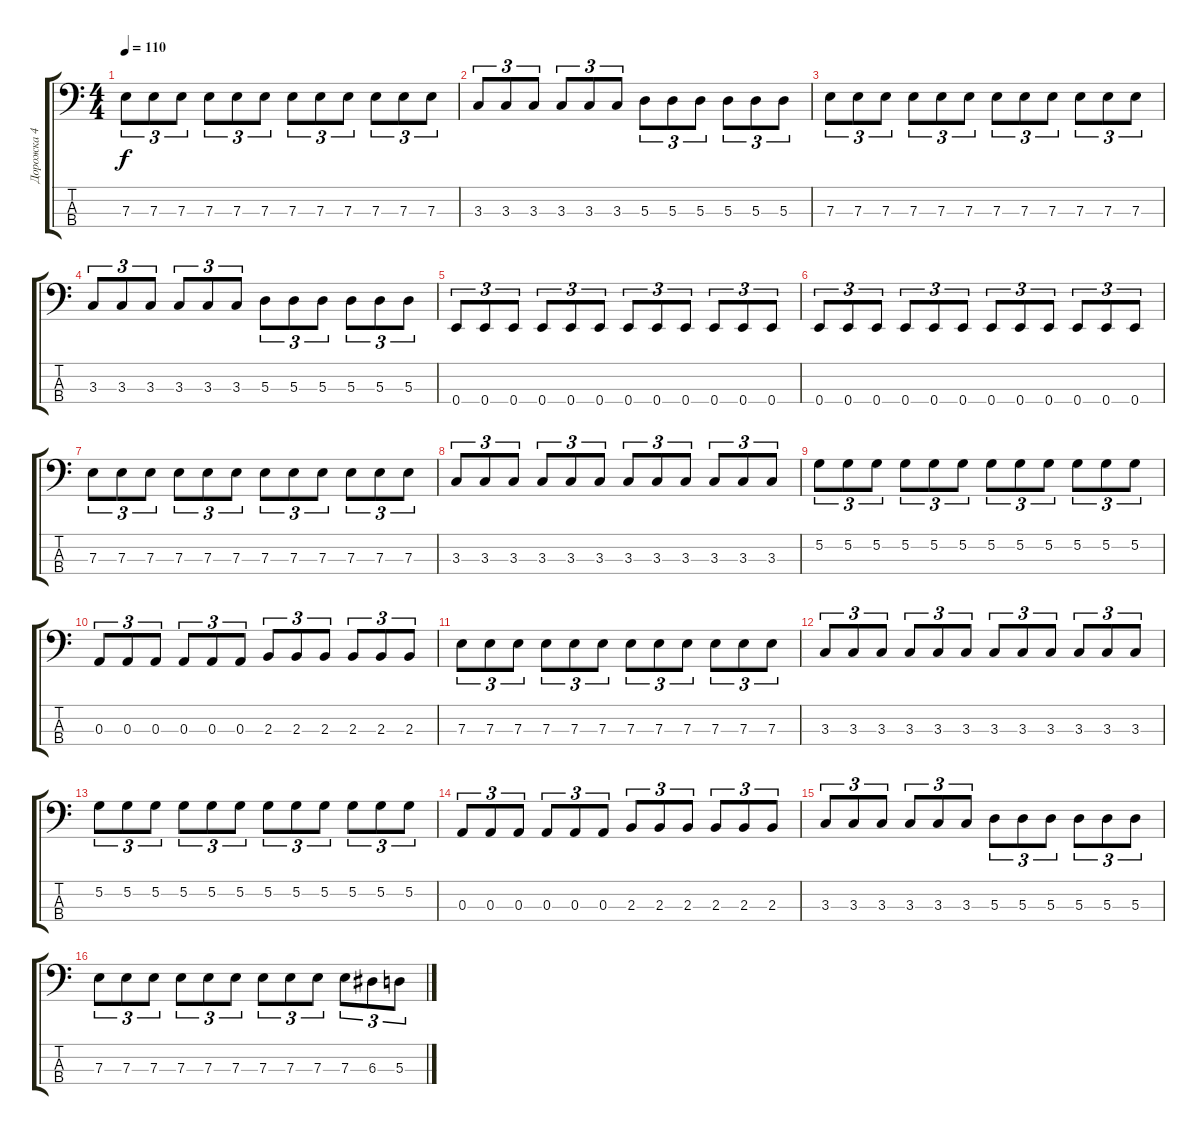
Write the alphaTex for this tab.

\track ("Дорожка 4" "Дорожка 4") {instrument electricbasspick}
\staff {score tabs}
\tuning (G2 D2 A1 E1) {hide}
\ts (4 4)
\tempo 110
\clef f4
\ks c
7.3.8{tu (3 2) dy f} 7.3.8{tu (3 2)} 7.3.8{tu (3 2)} 7.3.8{tu (3 2)} 7.3.8{tu (3 2)} 7.3.8{tu (3 2)} 7.3.8{tu (3 2)} 7.3.8{tu (3 2)} 7.3.8{tu (3 2)} 7.3.8{tu (3 2)} 7.3.8{tu (3 2)} 7.3.8{tu (3 2)} |
3.3.8{tu (3 2)} 3.3.8{tu (3 2)} 3.3.8{tu (3 2)} 3.3.8{tu (3 2)} 3.3.8{tu (3 2)} 3.3.8{tu (3 2)} 5.3.8{tu (3 2)} 5.3.8{tu (3 2)} 5.3.8{tu (3 2)} 5.3.8{tu (3 2)} 5.3.8{tu (3 2)} 5.3.8{tu (3 2)} |
7.3.8{tu (3 2)} 7.3.8{tu (3 2)} 7.3.8{tu (3 2)} 7.3.8{tu (3 2)} 7.3.8{tu (3 2)} 7.3.8{tu (3 2)} 7.3.8{tu (3 2)} 7.3.8{tu (3 2)} 7.3.8{tu (3 2)} 7.3.8{tu (3 2)} 7.3.8{tu (3 2)} 7.3.8{tu (3 2)} |
3.3.8{tu (3 2)} 3.3.8{tu (3 2)} 3.3.8{tu (3 2)} 3.3.8{tu (3 2)} 3.3.8{tu (3 2)} 3.3.8{tu (3 2)} 5.3.8{tu (3 2)} 5.3.8{tu (3 2)} 5.3.8{tu (3 2)} 5.3.8{tu (3 2)} 5.3.8{tu (3 2)} 5.3.8{tu (3 2)} |
0.4.8{tu (3 2)} 0.4.8{tu (3 2)} 0.4.8{tu (3 2)} 0.4.8{tu (3 2)} 0.4.8{tu (3 2)} 0.4.8{tu (3 2)} 0.4.8{tu (3 2)} 0.4.8{tu (3 2)} 0.4.8{tu (3 2)} 0.4.8{tu (3 2)} 0.4.8{tu (3 2)} 0.4.8{tu (3 2)} |
0.4.8{tu (3 2)} 0.4.8{tu (3 2)} 0.4.8{tu (3 2)} 0.4.8{tu (3 2)} 0.4.8{tu (3 2)} 0.4.8{tu (3 2)} 0.4.8{tu (3 2)} 0.4.8{tu (3 2)} 0.4.8{tu (3 2)} 0.4.8{tu (3 2)} 0.4.8{tu (3 2)} 0.4.8{tu (3 2)} |
7.3.8{tu (3 2)} 7.3.8{tu (3 2)} 7.3.8{tu (3 2)} 7.3.8{tu (3 2)} 7.3.8{tu (3 2)} 7.3.8{tu (3 2)} 7.3.8{tu (3 2)} 7.3.8{tu (3 2)} 7.3.8{tu (3 2)} 7.3.8{tu (3 2)} 7.3.8{tu (3 2)} 7.3.8{tu (3 2)} |
3.3.8{tu (3 2)} 3.3.8{tu (3 2)} 3.3.8{tu (3 2)} 3.3.8{tu (3 2)} 3.3.8{tu (3 2)} 3.3.8{tu (3 2)} 3.3.8{tu (3 2)} 3.3.8{tu (3 2)} 3.3.8{tu (3 2)} 3.3.8{tu (3 2)} 3.3.8{tu (3 2)} 3.3.8{tu (3 2)} |
5.2.8{tu (3 2)} 5.2.8{tu (3 2)} 5.2.8{tu (3 2)} 5.2.8{tu (3 2)} 5.2.8{tu (3 2)} 5.2.8{tu (3 2)} 5.2.8{tu (3 2)} 5.2.8{tu (3 2)} 5.2.8{tu (3 2)} 5.2.8{tu (3 2)} 5.2.8{tu (3 2)} 5.2.8{tu (3 2)} |
0.3.8{tu (3 2)} 0.3.8{tu (3 2)} 0.3.8{tu (3 2)} 0.3.8{tu (3 2)} 0.3.8{tu (3 2)} 0.3.8{tu (3 2)} 2.3.8{tu (3 2)} 2.3.8{tu (3 2)} 2.3.8{tu (3 2)} 2.3.8{tu (3 2)} 2.3.8{tu (3 2)} 2.3.8{tu (3 2)} |
7.3.8{tu (3 2)} 7.3.8{tu (3 2)} 7.3.8{tu (3 2)} 7.3.8{tu (3 2)} 7.3.8{tu (3 2)} 7.3.8{tu (3 2)} 7.3.8{tu (3 2)} 7.3.8{tu (3 2)} 7.3.8{tu (3 2)} 7.3.8{tu (3 2)} 7.3.8{tu (3 2)} 7.3.8{tu (3 2)} |
3.3.8{tu (3 2)} 3.3.8{tu (3 2)} 3.3.8{tu (3 2)} 3.3.8{tu (3 2)} 3.3.8{tu (3 2)} 3.3.8{tu (3 2)} 3.3.8{tu (3 2)} 3.3.8{tu (3 2)} 3.3.8{tu (3 2)} 3.3.8{tu (3 2)} 3.3.8{tu (3 2)} 3.3.8{tu (3 2)} |
5.2.8{tu (3 2)} 5.2.8{tu (3 2)} 5.2.8{tu (3 2)} 5.2.8{tu (3 2)} 5.2.8{tu (3 2)} 5.2.8{tu (3 2)} 5.2.8{tu (3 2)} 5.2.8{tu (3 2)} 5.2.8{tu (3 2)} 5.2.8{tu (3 2)} 5.2.8{tu (3 2)} 5.2.8{tu (3 2)} |
0.3.8{tu (3 2)} 0.3.8{tu (3 2)} 0.3.8{tu (3 2)} 0.3.8{tu (3 2)} 0.3.8{tu (3 2)} 0.3.8{tu (3 2)} 2.3.8{tu (3 2)} 2.3.8{tu (3 2)} 2.3.8{tu (3 2)} 2.3.8{tu (3 2)} 2.3.8{tu (3 2)} 2.3.8{tu (3 2)} |
3.3.8{tu (3 2)} 3.3.8{tu (3 2)} 3.3.8{tu (3 2)} 3.3.8{tu (3 2)} 3.3.8{tu (3 2)} 3.3.8{tu (3 2)} 5.3.8{tu (3 2)} 5.3.8{tu (3 2)} 5.3.8{tu (3 2)} 5.3.8{tu (3 2)} 5.3.8{tu (3 2)} 5.3.8{tu (3 2)} |
7.3.8{tu (3 2)} 7.3.8{tu (3 2)} 7.3.8{tu (3 2)} 7.3.8{tu (3 2)} 7.3.8{tu (3 2)} 7.3.8{tu (3 2)} 7.3.8{tu (3 2)} 7.3.8{tu (3 2)} 7.3.8{tu (3 2)} 7.3.8{tu (3 2)} 6.3.8{tu (3 2)} 5.3.8{tu (3 2)}
